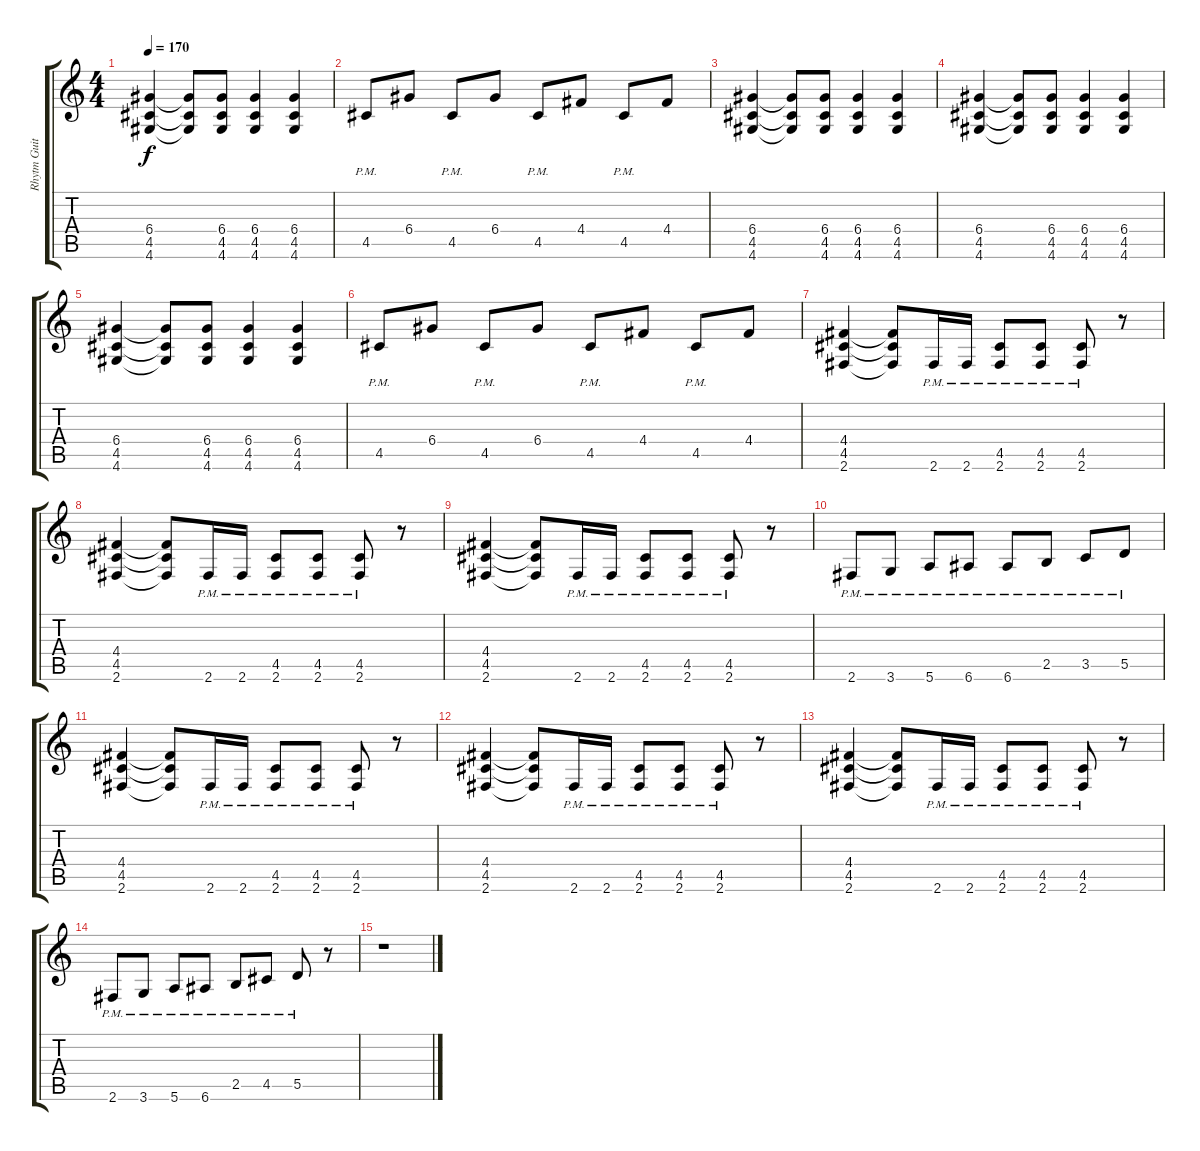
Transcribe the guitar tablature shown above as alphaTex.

\track ("Rhytm Guitar 1" "Rhytm Guit") {instrument distortionguitar}
\staff {score tabs}
\tuning (E4 B3 G3 D3 A2 E2) {hide}
\ts (4 4)
\tempo 170
\clef g2
\ks c
(6.4 4.5 4.6).4{dy f} (6.4{t} 4.5{t} 4.6{t}).8 (6.4 4.5 4.6).8 (6.4 4.5 4.6).4 (6.4 4.5 4.6).4 |
4.5{pm}.8 6.4.8 4.5{pm}.8 6.4.8 4.5{pm}.8 4.4.8 4.5{pm}.8 4.4.8 |
(6.4 4.5 4.6).4 (6.4{t} 4.5{t} 4.6{t}).8 (6.4 4.5 4.6).8 (6.4 4.5 4.6).4 (6.4 4.5 4.6).4 |
(6.4 4.5 4.6).4 (6.4{t} 4.5{t} 4.6{t}).8 (6.4 4.5 4.6).8 (6.4 4.5 4.6).4 (6.4 4.5 4.6).4 |
(6.4 4.5 4.6).4 (6.4{t} 4.5{t} 4.6{t}).8 (6.4 4.5 4.6).8 (6.4 4.5 4.6).4 (6.4 4.5 4.6).4 |
4.5{pm}.8 6.4.8 4.5{pm}.8 6.4.8 4.5{pm}.8 4.4.8 4.5{pm}.8 4.4.8 |
(4.4 4.5 2.6).4 (4.4{t} 4.5{t} 2.6{t}).8 2.6{pm}.16 2.6{pm}.16 (4.5{pm} 2.6{pm}).8 (4.5{pm} 2.6{pm}).8 (4.5{pm} 2.6{pm}).8 r.8 |
(4.4 4.5 2.6).4 (4.4{t} 4.5{t} 2.6{t}).8 2.6{pm}.16 2.6{pm}.16 (4.5{pm} 2.6{pm}).8 (4.5{pm} 2.6{pm}).8 (4.5{pm} 2.6{pm}).8 r.8 |
(4.4 4.5 2.6).4 (4.4{t} 4.5{t} 2.6{t}).8 2.6{pm}.16 2.6{pm}.16 (4.5{pm} 2.6{pm}).8 (4.5{pm} 2.6{pm}).8 (4.5{pm} 2.6{pm}).8 r.8 |
2.6{pm}.8 3.6{pm}.8 5.6{pm}.8 6.6{pm}.8 6.6{pm}.8 2.5{pm}.8 3.5{pm}.8 5.5{pm}.8 |
(4.4 4.5 2.6).4 (4.4{t} 4.5{t} 2.6{t}).8 2.6{pm}.16 2.6{pm}.16 (4.5{pm} 2.6{pm}).8 (4.5{pm} 2.6{pm}).8 (4.5{pm} 2.6{pm}).8 r.8 |
(4.4 4.5 2.6).4 (4.4{t} 4.5{t} 2.6{t}).8 2.6{pm}.16 2.6{pm}.16 (4.5{pm} 2.6{pm}).8 (4.5{pm} 2.6{pm}).8 (4.5{pm} 2.6{pm}).8 r.8 |
(4.4 4.5 2.6).4 (4.4{t} 4.5{t} 2.6{t}).8 2.6{pm}.16 2.6{pm}.16 (4.5{pm} 2.6{pm}).8 (4.5{pm} 2.6{pm}).8 (4.5{pm} 2.6{pm}).8 r.8 |
2.6{pm}.8 3.6{pm}.8 5.6{pm}.8 6.6{pm}.8 2.5{pm}.8 4.5{pm}.8 5.5{pm}.8 r.8 |
r.1
